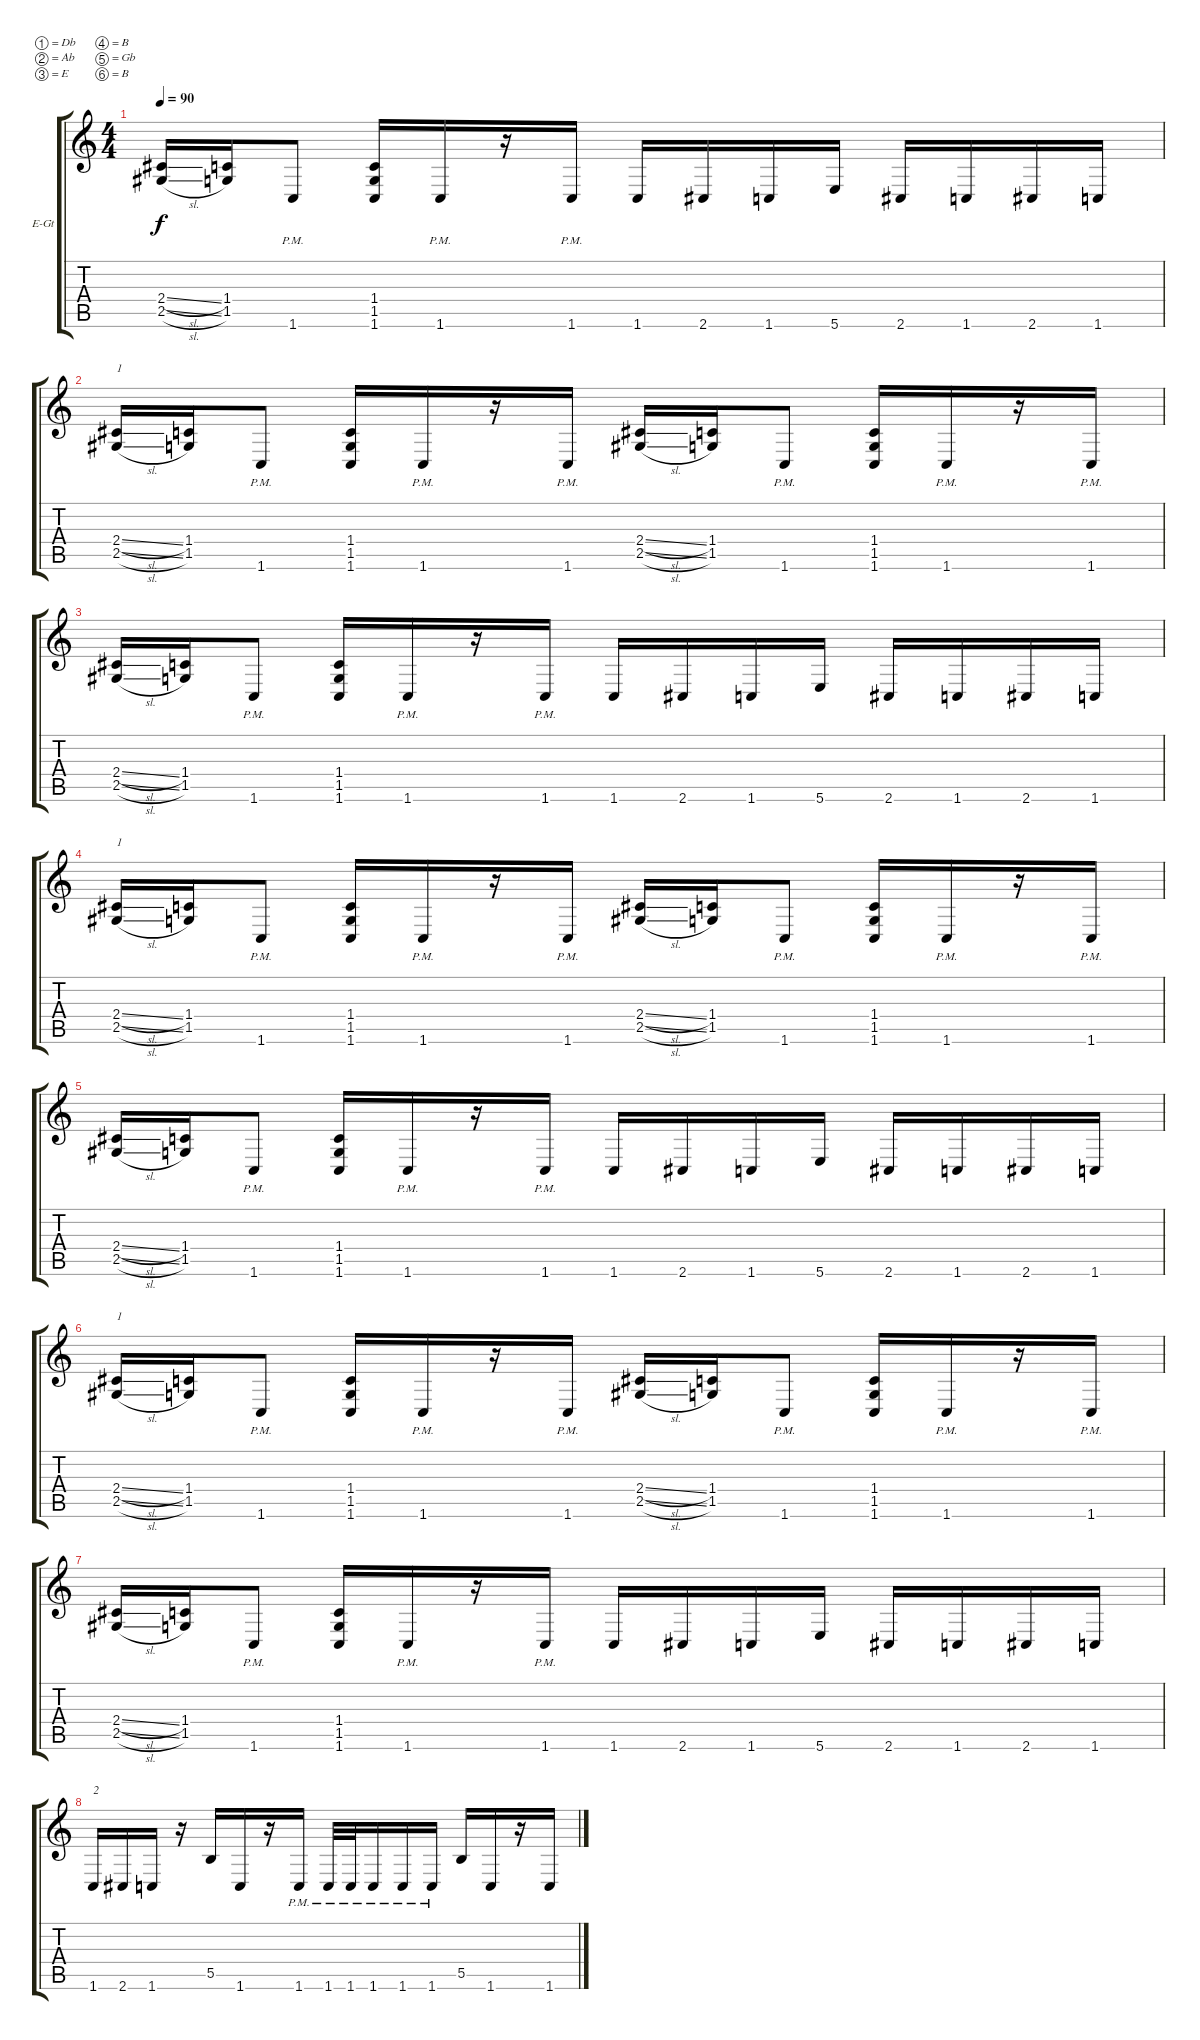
\bracketExtendMode groupsimilarinstruments
\firstSystemTrackNameOrientation horizontal
\otherSystemsTrackNameOrientation horizontal
\track ("[ALEX]" "E-Gt") {instrument overdrivenguitar}
\staff {score tabs}
\tuning (Db4 Ab3 E3 B2 Gb2 B1)
\ts (4 4)
\tempo 90
\clef g2
\ks c
(2.4{sl} 2.5{sl}).16{dy f} (1.4 1.5).16 1.6{pm}.8 (1.4 1.5 1.6).16 1.6{pm}.16 r.16 1.6{pm}.16 1.6.16 2.6.16 1.6.16 5.6.16 2.6.16 1.6.16 2.6.16 1.6.16 |
(2.4{sl} 2.5{sl}).16{txt "1"} (1.4 1.5).16 1.6{pm}.8 (1.4 1.5 1.6).16 1.6{pm}.16 r.16 1.6{pm}.16 (2.4{sl} 2.5{sl}).16 (1.4 1.5).16 1.6{pm}.8 (1.4 1.5 1.6).16 1.6{pm}.16 r.16 1.6{pm}.16 |
(2.4{sl} 2.5{sl}).16 (1.4 1.5).16 1.6{pm}.8 (1.4 1.5 1.6).16 1.6{pm}.16 r.16 1.6{pm}.16 1.6.16 2.6.16 1.6.16 5.6.16 2.6.16 1.6.16 2.6.16 1.6.16 |
(2.4{sl} 2.5{sl}).16{txt "1"} (1.4 1.5).16 1.6{pm}.8 (1.4 1.5 1.6).16 1.6{pm}.16 r.16 1.6{pm}.16 (2.4{sl} 2.5{sl}).16 (1.4 1.5).16 1.6{pm}.8 (1.4 1.5 1.6).16 1.6{pm}.16 r.16 1.6{pm}.16 |
(2.4{sl} 2.5{sl}).16 (1.4 1.5).16 1.6{pm}.8 (1.4 1.5 1.6).16 1.6{pm}.16 r.16 1.6{pm}.16 1.6.16 2.6.16 1.6.16 5.6.16 2.6.16 1.6.16 2.6.16 1.6.16 |
(2.4{sl} 2.5{sl}).16{txt "1"} (1.4 1.5).16 1.6{pm}.8 (1.4 1.5 1.6).16 1.6{pm}.16 r.16 1.6{pm}.16 (2.4{sl} 2.5{sl}).16 (1.4 1.5).16 1.6{pm}.8 (1.4 1.5 1.6).16 1.6{pm}.16 r.16 1.6{pm}.16 |
(2.4{sl} 2.5{sl}).16 (1.4 1.5).16 1.6{pm}.8 (1.4 1.5 1.6).16 1.6{pm}.16 r.16 1.6{pm}.16 1.6.16 2.6.16 1.6.16 5.6.16 2.6.16 1.6.16 2.6.16 1.6.16 |
1.6.16{txt "2"} 2.6.16 1.6.16 r.16 5.5.16 1.6.16 r.16 1.6{pm}.16 1.6{pm}.32 1.6{pm}.32 1.6{pm}.16 1.6{pm}.16 1.6{pm}.16 5.5.16 1.6.16 r.16 1.6.16
